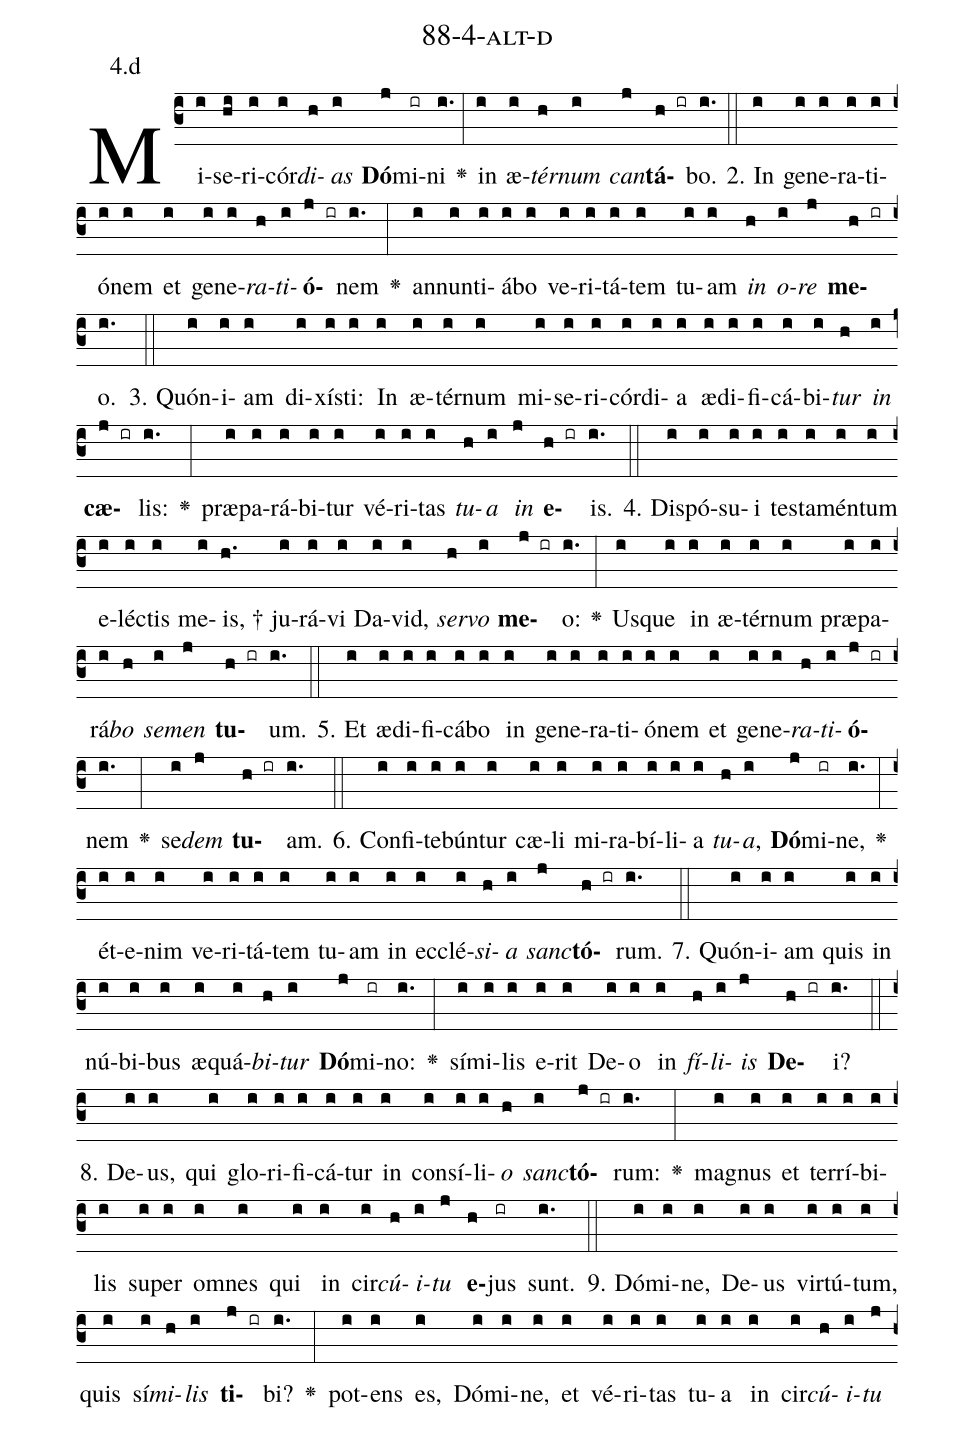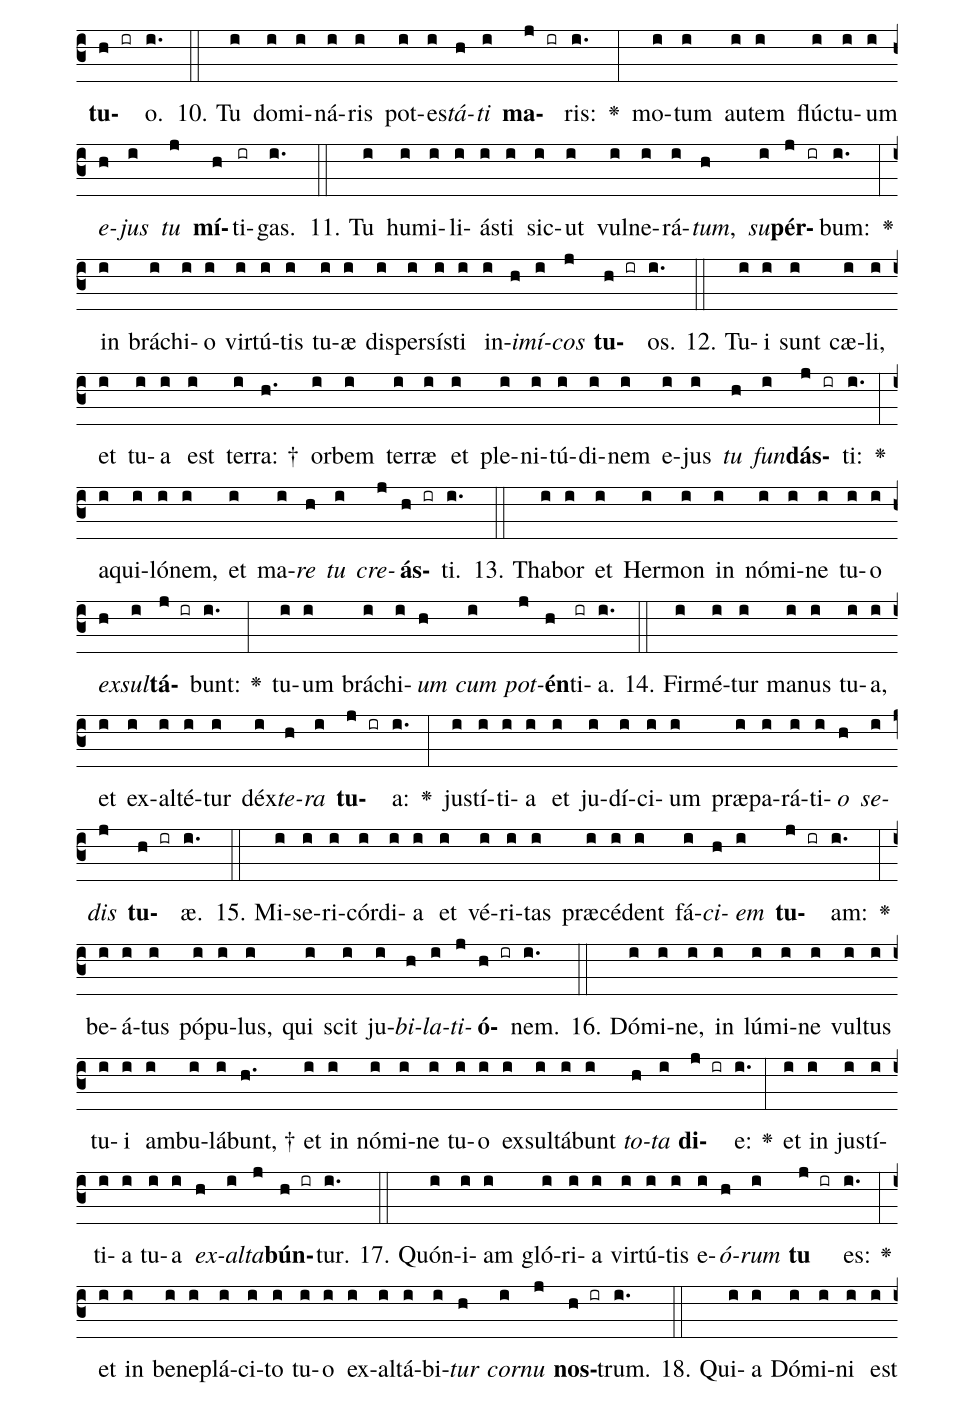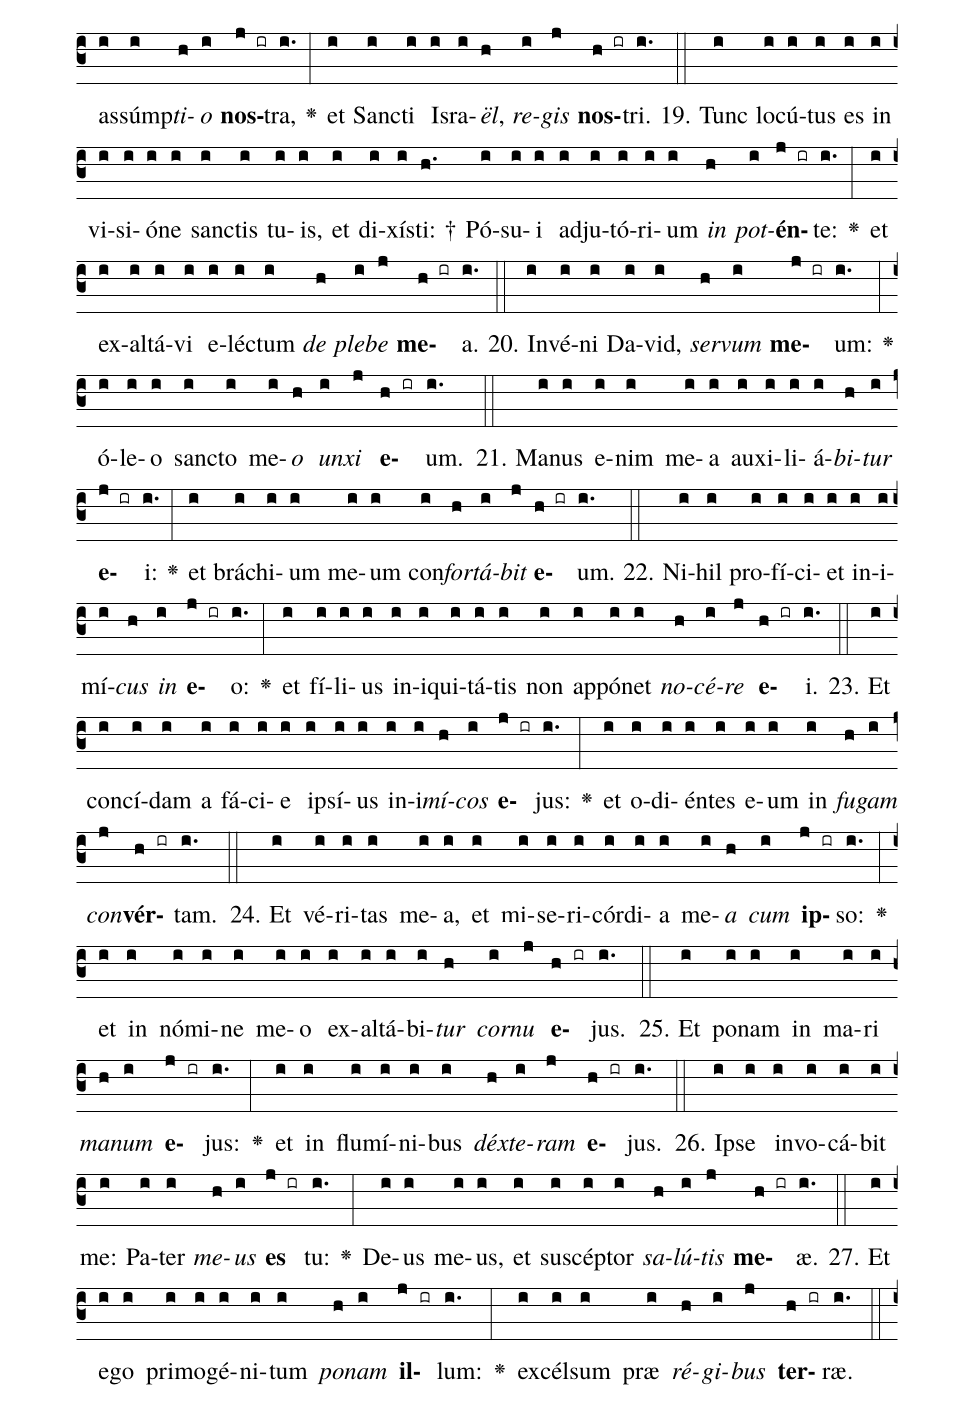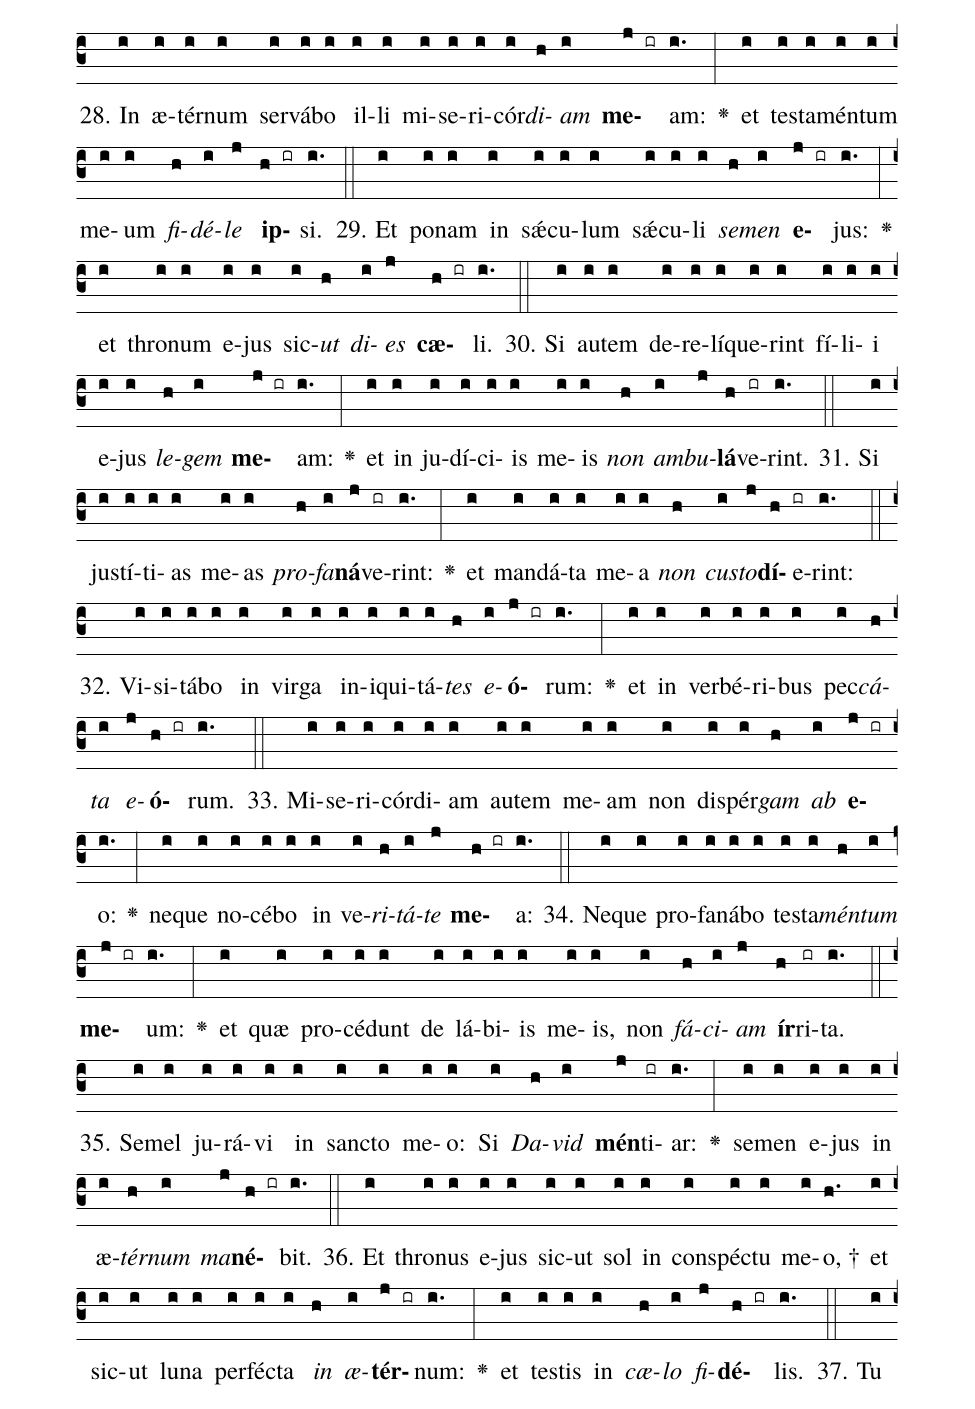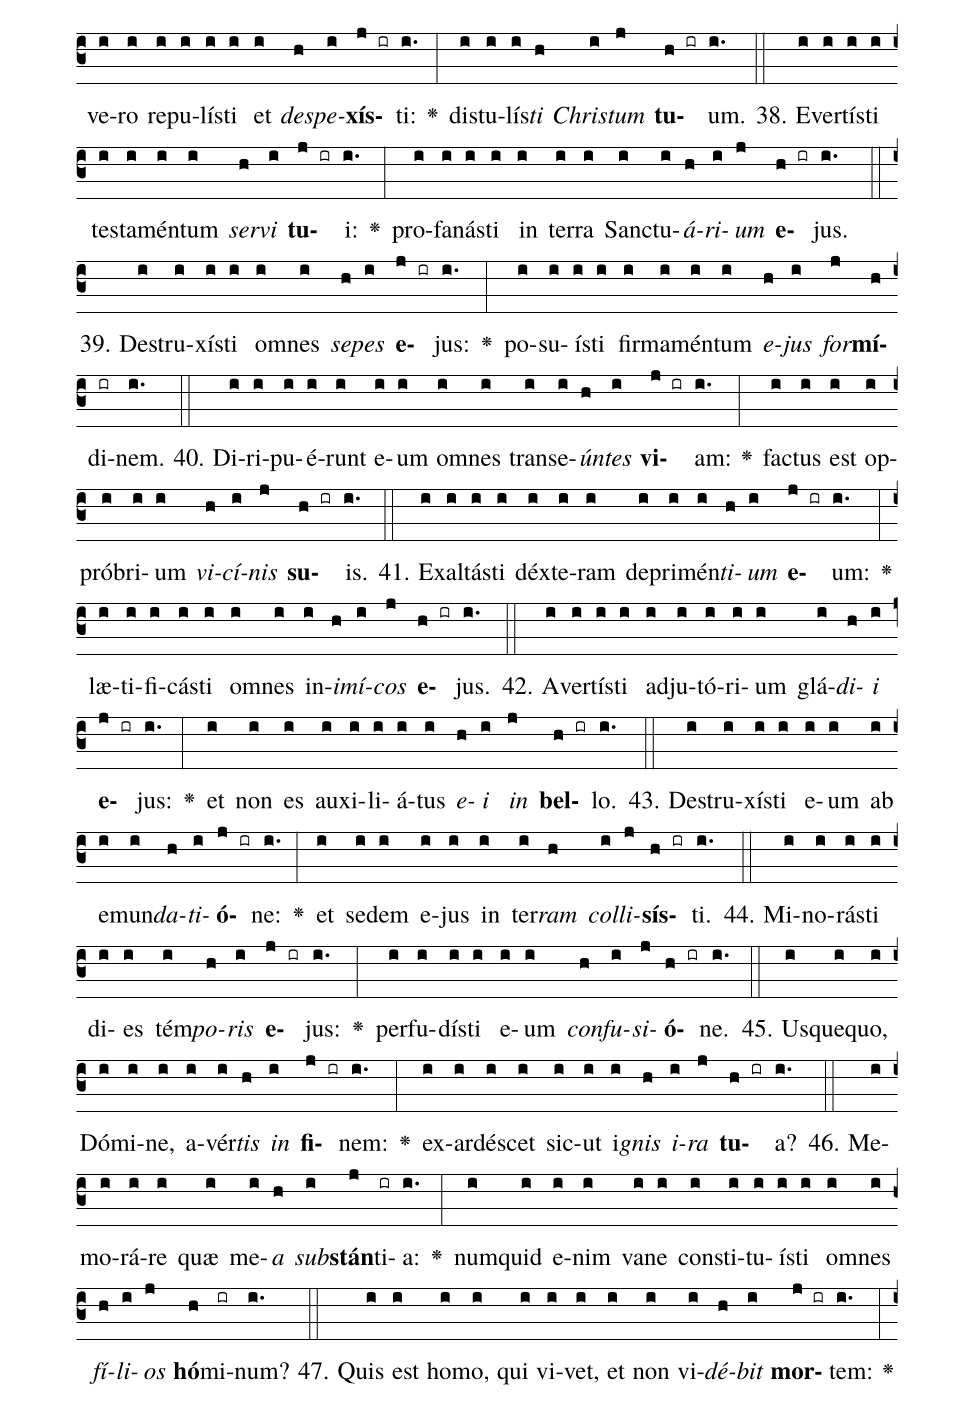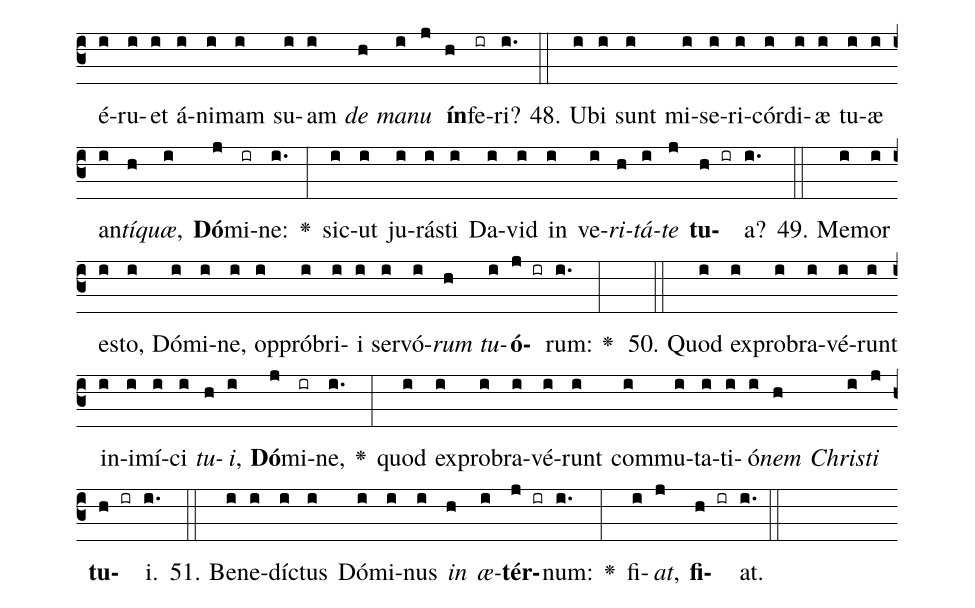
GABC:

name: 88-4-alt-d;
annotation: 4.d;
%%
(c3)Mi(i)se(hi)ri(i)cór(i)<i>di</i>(h)<i>as</i>(i) <b>Dó</b>(j)mi(ir)ni(i.) <v>\greheightstar</v>(:) in(i) æ(i)<i>tér</i>(h)<i>num</i>(i) <i>can</i>(j)<b>tá</b>(h ir)bo.(i.) (::)
2. In(i) ge(i)ne(i)ra(i)ti(i)ó(i)nem(i) et(i) ge(i)ne(i)<i>ra</i>(h)<i>ti</i>(i)<b>ó</b>(j ir)nem(i.) <v>\greheightstar</v>(:) an(i)nun(i)ti(i)á(i)bo(i) ve(i)ri(i)tá(i)tem(i) tu(i)am(i) <i>in</i>(h) <i>o</i>(i)<i>re</i>(j) <b>me</b>(h ir)o.(i.) (::)
3. Quón(i)i(i)am(i) di(i)xís(i)ti:(i) In(i) æ(i)tér(i)num(i) mi(i)se(i)ri(i)cór(i)di(i)a(i) æ(i)di(i)fi(i)cá(i)bi(i)<i>tur</i>(h) <i>in</i>(i) <b>cæ</b>(j ir)lis:(i.) <v>\greheightstar</v>(:) præ(i)pa(i)rá(i)bi(i)tur(i) vé(i)ri(i)tas(i) <i>tu</i>(h)<i>a</i>(i) <i>in</i>(j) <b>e</b>(h ir)is.(i.) (::)
4. Dis(i)pó(i)su(i)i(i) tes(i)ta(i)mén(i)tum(i) e(i)léc(i)tis(i) me(i)is, †(h.) ju(i)rá(i)vi(i) Da(i)vid,(i) <i>ser</i>(h)<i>vo</i>(i) <b>me</b>(j ir)o:(i.) <v>\greheightstar</v>(:) Us(i)que(i) in(i) æ(i)tér(i)num(i) præ(i)pa(i)rá(i)<i>bo</i>(h) <i>se</i>(i)<i>men</i>(j) <b>tu</b>(h ir)um.(i.) (::)
5. Et(i) æ(i)di(i)fi(i)cá(i)bo(i) in(i) ge(i)ne(i)ra(i)ti(i)ó(i)nem(i) et(i) ge(i)ne(i)<i>ra</i>(h)<i>ti</i>(i)<b>ó</b>(j ir)nem(i.) <v>\greheightstar</v>(:) se(i)<i>dem</i>(j) <b>tu</b>(h ir)am.(i.) (::)
6. Con(i)fi(i)te(i)bún(i)tur(i) cæ(i)li(i) mi(i)ra(i)bí(i)li(i)a(i) <i>tu</i>(h)<i>a</i>,(i) <b>Dó</b>(j)mi(ir)ne,(i.) <v>\greheightstar</v>(:) ét(i)e(i)nim(i) ve(i)ri(i)tá(i)tem(i) tu(i)am(i) in(i) ec(i)clé(i)<i>si</i>(h)<i>a</i>(i) <i>sanc</i>(j)<b>tó</b>(h ir)rum.(i.) (::)
7. Quón(i)i(i)am(i) quis(i) in(i) nú(i)bi(i)bus(i) æ(i)quá(i)<i>bi</i>(h)<i>tur</i>(i) <b>Dó</b>(j)mi(ir)no:(i.) <v>\greheightstar</v>(:) sí(i)mi(i)lis(i) e(i)rit(i) De(i)o(i) in(i) <i>fí</i>(h)<i>li</i>(i)<i>is</i>(j) <b>De</b>(h ir)i?(i.) (::)
8. De(i)us,(i) qui(i) glo(i)ri(i)fi(i)cá(i)tur(i) in(i) con(i)sí(i)li(i)<i>o</i>(h) <i>sanc</i>(i)<b>tó</b>(j ir)rum:(i.) <v>\greheightstar</v>(:) ma(i)gnus(i) et(i) ter(i)rí(i)bi(i)lis(i) su(i)per(i) om(i)nes(i) qui(i) in(i) cir(i)<i>cú</i>(h)<i>i</i>(i)<i>tu</i>(j) <b>e</b>(h)jus(ir) sunt.(i.) (::)
9. Dó(i)mi(i)ne,(i) De(i)us(i) vir(i)tú(i)tum,(i) quis(i) sí(i)<i>mi</i>(h)<i>lis</i>(i) <b>ti</b>(j ir)bi?(i.) <v>\greheightstar</v>(:) pot(i)ens(i) es,(i) Dó(i)mi(i)ne,(i) et(i) vé(i)ri(i)tas(i) tu(i)a(i) in(i) cir(i)<i>cú</i>(h)<i>i</i>(i)<i>tu</i>(j) <b>tu</b>(h ir)o.(i.) (::)
10. Tu(i) do(i)mi(i)ná(i)ris(i) pot(i)es(i)<i>tá</i>(h)<i>ti</i>(i) <b>ma</b>(j ir)ris:(i.) <v>\greheightstar</v>(:) mo(i)tum(i) au(i)tem(i) flúc(i)tu(i)um(i) <i>e</i>(h)<i>jus</i>(i) <i>tu</i>(j) <b>mí</b>(h)ti(ir)gas.(i.) (::)
11. Tu(i) hu(i)mi(i)li(i)ás(i)ti(i) sic(i)ut(i) vul(i)ne(i)rá(i)<i>tum</i>,(h) <i>su</i>(i)<b>pér</b>(j ir)bum:(i.) <v>\greheightstar</v>(:) in(i) brá(i)chi(i)o(i) vir(i)tú(i)tis(i) tu(i)æ(i) di(i)sper(i)sís(i)ti(i) in(i)<i>i</i>(h)<i>mí</i>(i)<i>cos</i>(j) <b>tu</b>(h ir)os.(i.) (::)
12. Tu(i)i(i) sunt(i) cæ(i)li,(i) et(i) tu(i)a(i) est(i) ter(i)ra: †(h.) or(i)bem(i) ter(i)ræ(i) et(i) ple(i)ni(i)tú(i)di(i)nem(i) e(i)jus(i) <i>tu</i>(h) <i>fun</i>(i)<b>dás</b>(j ir)ti:(i.) <v>\greheightstar</v>(:) a(i)qui(i)ló(i)nem,(i) et(i) ma(i)<i>re</i>(h) <i>tu</i>(i) <i>cre</i>(j)<b>ás</b>(h ir)ti.(i.) (::)
13. Tha(i)bor(i) et(i) Her(i)mon(i) in(i) nó(i)mi(i)ne(i) tu(i)o(i) <i>ex</i>(h)<i>sul</i>(i)<b>tá</b>(j ir)bunt:(i.) <v>\greheightstar</v>(:) tu(i)um(i) brá(i)chi(i)<i>um</i>(h) <i>cum</i>(i) <i>pot</i>(j)<b>én</b>(h)ti(ir)a.(i.) (::)
14. Fir(i)mé(i)tur(i) ma(i)nus(i) tu(i)a,(i) et(i) ex(i)al(i)té(i)tur(i) déx(i)<i>te</i>(h)<i>ra</i>(i) <b>tu</b>(j ir)a:(i.) <v>\greheightstar</v>(:) jus(i)tí(i)ti(i)a(i) et(i) ju(i)dí(i)ci(i)um(i) præ(i)pa(i)rá(i)ti(i)<i>o</i>(h) <i>se</i>(i)<i>dis</i>(j) <b>tu</b>(h ir)æ.(i.) (::)
15. Mi(i)se(i)ri(i)cór(i)di(i)a(i) et(i) vé(i)ri(i)tas(i) præ(i)cé(i)dent(i) fá(i)<i>ci</i>(h)<i>em</i>(i) <b>tu</b>(j ir)am:(i.) <v>\greheightstar</v>(:) be(i)á(i)tus(i) pó(i)pu(i)lus,(i) qui(i) scit(i) ju(i)<i>bi</i>(h)<i>la</i>(i)<i>ti</i>(j)<b>ó</b>(h ir)nem.(i.) (::)
16. Dó(i)mi(i)ne,(i) in(i) lú(i)mi(i)ne(i) vul(i)tus(i) tu(i)i(i) am(i)bu(i)lá(i)bunt, †(h.) et(i) in(i) nó(i)mi(i)ne(i) tu(i)o(i) ex(i)sul(i)tá(i)bunt(i) <i>to</i>(h)<i>ta</i>(i) <b>di</b>(j ir)e:(i.) <v>\greheightstar</v>(:) et(i) in(i) jus(i)tí(i)ti(i)a(i) tu(i)a(i) <i>ex</i>(h)<i>al</i>(i)<i>ta</i>(j)<b>bún</b>(h ir)tur.(i.) (::)
17. Quón(i)i(i)am(i) gló(i)ri(i)a(i) vir(i)tú(i)tis(i) e(i)<i>ó</i>(h)<i>rum</i>(i) <b>tu</b>(j ir) es:(i.) <v>\greheightstar</v>(:) et(i) in(i) be(i)ne(i)plá(i)ci(i)to(i) tu(i)o(i) ex(i)al(i)tá(i)bi(i)<i>tur</i>(h) <i>cor</i>(i)<i>nu</i>(j) <b>nos</b>(h ir)trum.(i.) (::)
18. Qui(i)a(i) Dó(i)mi(i)ni(i) est(i) as(i)súmp(i)<i>ti</i>(h)<i>o</i>(i) <b>nos</b>(j ir)tra,(i.) <v>\greheightstar</v>(:) et(i) Sanc(i)ti(i) Is(i)ra(i)<i>ël</i>,(h) <i>re</i>(i)<i>gis</i>(j) <b>nos</b>(h ir)tri.(i.) (::)
19. Tunc(i) lo(i)cú(i)tus(i) es(i) in(i) vi(i)si(i)ó(i)ne(i) sanc(i)tis(i) tu(i)is,(i) et(i) di(i)xís(i)ti: †(h.) Pó(i)su(i)i(i) ad(i)ju(i)tó(i)ri(i)um(i) <i>in</i>(h) <i>pot</i>(i)<b>én</b>(j ir)te:(i.) <v>\greheightstar</v>(:) et(i) ex(i)al(i)tá(i)vi(i) e(i)léc(i)tum(i) <i>de</i>(h) <i>ple</i>(i)<i>be</i>(j) <b>me</b>(h ir)a.(i.) (::)
20. In(i)vé(i)ni(i) Da(i)vid,(i) <i>ser</i>(h)<i>vum</i>(i) <b>me</b>(j ir)um:(i.) <v>\greheightstar</v>(:) ó(i)le(i)o(i) sanc(i)to(i) me(i)<i>o</i>(h) <i>un</i>(i)<i>xi</i>(j) <b>e</b>(h ir)um.(i.) (::)
21. Ma(i)nus(i) e(i)nim(i) me(i)a(i) au(i)xi(i)li(i)á(i)<i>bi</i>(h)<i>tur</i>(i) <b>e</b>(j ir)i:(i.) <v>\greheightstar</v>(:) et(i) brá(i)chi(i)um(i) me(i)um(i) con(i)<i>for</i>(h)<i>tá</i>(i)<i>bit</i>(j) <b>e</b>(h ir)um.(i.) (::)
22. Ni(i)hil(i) pro(i)fí(i)ci(i)et(i) in(i)i(i)mí(i)<i>cus</i>(h) <i>in</i>(i) <b>e</b>(j ir)o:(i.) <v>\greheightstar</v>(:) et(i) fí(i)li(i)us(i) in(i)i(i)qui(i)tá(i)tis(i) non(i) ap(i)pó(i)net(i) <i>no</i>(h)<i>cé</i>(i)<i>re</i>(j) <b>e</b>(h ir)i.(i.) (::)
23. Et(i) con(i)cí(i)dam(i) a(i) fá(i)ci(i)e(i) ip(i)sí(i)us(i) in(i)i(i)<i>mí</i>(h)<i>cos</i>(i) <b>e</b>(j ir)jus:(i.) <v>\greheightstar</v>(:) et(i) o(i)di(i)én(i)tes(i) e(i)um(i) in(i) <i>fu</i>(h)<i>gam</i>(i) <i>con</i>(j)<b>vér</b>(h ir)tam.(i.) (::)
24. Et(i) vé(i)ri(i)tas(i) me(i)a,(i) et(i) mi(i)se(i)ri(i)cór(i)di(i)a(i) me(i)<i>a</i>(h) <i>cum</i>(i) <b>ip</b>(j ir)so:(i.) <v>\greheightstar</v>(:) et(i) in(i) nó(i)mi(i)ne(i) me(i)o(i) ex(i)al(i)tá(i)bi(i)<i>tur</i>(h) <i>cor</i>(i)<i>nu</i>(j) <b>e</b>(h ir)jus.(i.) (::)
25. Et(i) po(i)nam(i) in(i) ma(i)ri(i) <i>ma</i>(h)<i>num</i>(i) <b>e</b>(j ir)jus:(i.) <v>\greheightstar</v>(:) et(i) in(i) flu(i)mí(i)ni(i)bus(i) <i>déx</i>(h)<i>te</i>(i)<i>ram</i>(j) <b>e</b>(h ir)jus.(i.) (::)
26. Ip(i)se(i) in(i)vo(i)cá(i)bit(i) me:(i) Pa(i)ter(i) <i>me</i>(h)<i>us</i>(i) <b>es</b>(j ir) tu:(i.) <v>\greheightstar</v>(:) De(i)us(i) me(i)us,(i) et(i) su(i)scép(i)tor(i) <i>sa</i>(h)<i>lú</i>(i)<i>tis</i>(j) <b>me</b>(h ir)æ.(i.) (::)
27. Et(i) e(i)go(i) pri(i)mo(i)gé(i)ni(i)tum(i) <i>po</i>(h)<i>nam</i>(i) <b>il</b>(j ir)lum:(i.) <v>\greheightstar</v>(:) ex(i)cél(i)sum(i) præ(i) <i>ré</i>(h)<i>gi</i>(i)<i>bus</i>(j) <b>ter</b>(h ir)ræ.(i.) (::)
28. In(i) æ(i)tér(i)num(i) ser(i)vá(i)bo(i) il(i)li(i) mi(i)se(i)ri(i)cór(i)<i>di</i>(h)<i>am</i>(i) <b>me</b>(j ir)am:(i.) <v>\greheightstar</v>(:) et(i) tes(i)ta(i)mén(i)tum(i) me(i)um(i) <i>fi</i>(h)<i>dé</i>(i)<i>le</i>(j) <b>ip</b>(h ir)si.(i.) (::)
29. Et(i) po(i)nam(i) in(i) sǽ(i)cu(i)lum(i) sǽ(i)cu(i)li(i) <i>se</i>(h)<i>men</i>(i) <b>e</b>(j ir)jus:(i.) <v>\greheightstar</v>(:) et(i) thro(i)num(i) e(i)jus(i) sic(i)<i>ut</i>(h) <i>di</i>(i)<i>es</i>(j) <b>cæ</b>(h ir)li.(i.) (::)
30. Si(i) au(i)tem(i) de(i)re(i)lí(i)que(i)rint(i) fí(i)li(i)i(i) e(i)jus(i) <i>le</i>(h)<i>gem</i>(i) <b>me</b>(j ir)am:(i.) <v>\greheightstar</v>(:) et(i) in(i) ju(i)dí(i)ci(i)is(i) me(i)is(i) <i>non</i>(h) <i>am</i>(i)<i>bu</i>(j)<b>lá</b>(h)ve(ir)rint.(i.) (::)
31. Si(i) jus(i)tí(i)ti(i)as(i) me(i)as(i) <i>pro</i>(h)<i>fa</i>(i)<b>ná</b>(j)ve(ir)rint:(i.) <v>\greheightstar</v>(:) et(i) man(i)dá(i)ta(i) me(i)a(i) <i>non</i>(h) <i>cus</i>(i)<i>to</i>(j)<b>dí</b>(h)e(ir)rint:(i.) (::)
32. Vi(i)si(i)tá(i)bo(i) in(i) vir(i)ga(i) in(i)i(i)qui(i)tá(i)<i>tes</i>(h) <i>e</i>(i)<b>ó</b>(j ir)rum:(i.) <v>\greheightstar</v>(:) et(i) in(i) ver(i)bé(i)ri(i)bus(i) pec(i)<i>cá</i>(h)<i>ta</i>(i) <i>e</i>(j)<b>ó</b>(h ir)rum.(i.) (::)
33. Mi(i)se(i)ri(i)cór(i)di(i)am(i) au(i)tem(i) me(i)am(i) non(i) di(i)spér(i)<i>gam</i>(h) <i>ab</i>(i) <b>e</b>(j ir)o:(i.) <v>\greheightstar</v>(:) ne(i)que(i) no(i)cé(i)bo(i) in(i) ve(i)<i>ri</i>(h)<i>tá</i>(i)<i>te</i>(j) <b>me</b>(h ir)a:(i.) (::)
34. Ne(i)que(i) pro(i)fa(i)ná(i)bo(i) tes(i)ta(i)<i>mén</i>(h)<i>tum</i>(i) <b>me</b>(j ir)um:(i.) <v>\greheightstar</v>(:) et(i) quæ(i) pro(i)cé(i)dunt(i) de(i) lá(i)bi(i)is(i) me(i)is,(i) non(i) <i>fá</i>(h)<i>ci</i>(i)<i>am</i>(j) <b>ír</b>(h)ri(ir)ta.(i.) (::)
35. Se(i)mel(i) ju(i)rá(i)vi(i) in(i) sanc(i)to(i) me(i)o:(i) Si(i) <i>Da</i>(h)<i>vid</i>(i) <b>mén</b>(j)ti(ir)ar:(i.) <v>\greheightstar</v>(:) se(i)men(i) e(i)jus(i) in(i) æ(i)<i>tér</i>(h)<i>num</i>(i) <i>ma</i>(j)<b>né</b>(h ir)bit.(i.) (::)
36. Et(i) thro(i)nus(i) e(i)jus(i) sic(i)ut(i) sol(i) in(i) con(i)spéc(i)tu(i) me(i)o, †(h.) et(i) sic(i)ut(i) lu(i)na(i) per(i)féc(i)ta(i) <i>in</i>(h) <i>æ</i>(i)<b>tér</b>(j ir)num:(i.) <v>\greheightstar</v>(:) et(i) tes(i)tis(i) in(i) <i>cæ</i>(h)<i>lo</i>(i) <i>fi</i>(j)<b>dé</b>(h ir)lis.(i.) (::)
37. Tu(i) ve(i)ro(i) re(i)pu(i)lís(i)ti(i) et(i) <i>de</i>(h)<i>spe</i>(i)<b>xís</b>(j ir)ti:(i.) <v>\greheightstar</v>(:) dis(i)tu(i)lís(i)<i>ti</i>(h) <i>Chris</i>(i)<i>tum</i>(j) <b>tu</b>(h ir)um.(i.) (::)
38. E(i)ver(i)tís(i)ti(i) tes(i)ta(i)mén(i)tum(i) <i>ser</i>(h)<i>vi</i>(i) <b>tu</b>(j ir)i:(i.) <v>\greheightstar</v>(:) pro(i)fa(i)nás(i)ti(i) in(i) ter(i)ra(i) Sanc(i)tu(i)<i>á</i>(h)<i>ri</i>(i)<i>um</i>(j) <b>e</b>(h ir)jus.(i.) (::)
39. De(i)stru(i)xís(i)ti(i) om(i)nes(i) <i>se</i>(h)<i>pes</i>(i) <b>e</b>(j ir)jus:(i.) <v>\greheightstar</v>(:) po(i)su(i)ís(i)ti(i) fir(i)ma(i)mén(i)tum(i) <i>e</i>(h)<i>jus</i>(i) <i>for</i>(j)<b>mí</b>(h)di(ir)nem.(i.) (::)
40. Di(i)ri(i)pu(i)é(i)runt(i) e(i)um(i) om(i)nes(i) trans(i)e(i)<i>ún</i>(h)<i>tes</i>(i) <b>vi</b>(j ir)am:(i.) <v>\greheightstar</v>(:) fac(i)tus(i) est(i) op(i)pró(i)bri(i)um(i) <i>vi</i>(h)<i>cí</i>(i)<i>nis</i>(j) <b>su</b>(h ir)is.(i.) (::)
41. Ex(i)al(i)tás(i)ti(i) déx(i)te(i)ram(i) de(i)pri(i)mén(i)<i>ti</i>(h)<i>um</i>(i) <b>e</b>(j ir)um:(i.) <v>\greheightstar</v>(:) læ(i)ti(i)fi(i)cás(i)ti(i) om(i)nes(i) in(i)<i>i</i>(h)<i>mí</i>(i)<i>cos</i>(j) <b>e</b>(h ir)jus.(i.) (::)
42. A(i)ver(i)tís(i)ti(i) ad(i)ju(i)tó(i)ri(i)um(i) glá(i)<i>di</i>(h)<i>i</i>(i) <b>e</b>(j ir)jus:(i.) <v>\greheightstar</v>(:) et(i) non(i) es(i) au(i)xi(i)li(i)á(i)tus(i) <i>e</i>(h)<i>i</i>(i) <i>in</i>(j) <b>bel</b>(h ir)lo.(i.) (::)
43. De(i)stru(i)xís(i)ti(i) e(i)um(i) ab(i) e(i)mun(i)<i>da</i>(h)<i>ti</i>(i)<b>ó</b>(j ir)ne:(i.) <v>\greheightstar</v>(:) et(i) se(i)dem(i) e(i)jus(i) in(i) ter(i)<i>ram</i>(h) <i>col</i>(i)<i>li</i>(j)<b>sís</b>(h ir)ti.(i.) (::)
44. Mi(i)no(i)rás(i)ti(i) di(i)es(i) tém(i)<i>po</i>(h)<i>ris</i>(i) <b>e</b>(j ir)jus:(i.) <v>\greheightstar</v>(:) per(i)fu(i)dís(i)ti(i) e(i)um(i) <i>con</i>(h)<i>fu</i>(i)<i>si</i>(j)<b>ó</b>(h ir)ne.(i.) (::)
45. Us(i)que(i)quo,(i) Dó(i)mi(i)ne,(i) a(i)vér(i)<i>tis</i>(h) <i>in</i>(i) <b>fi</b>(j ir)nem:(i.) <v>\greheightstar</v>(:) ex(i)ar(i)dé(i)scet(i) sic(i)ut(i) i(i)<i>gnis</i>(h) <i>i</i>(i)<i>ra</i>(j) <b>tu</b>(h ir)a?(i.) (::)
46. Me(i)mo(i)rá(i)re(i) quæ(i) me(i)<i>a</i>(h) <i>sub</i>(i)<b>stán</b>(j)ti(ir)a:(i.) <v>\greheightstar</v>(:) num(i)quid(i) e(i)nim(i) va(i)ne(i) con(i)sti(i)tu(i)ís(i)ti(i) om(i)nes(i) <i>fí</i>(h)<i>li</i>(i)<i>os</i>(j) <b>hó</b>(h)mi(ir)num?(i.) (::)
47. Quis(i) est(i) ho(i)mo,(i) qui(i) vi(i)vet,(i) et(i) non(i) vi(i)<i>dé</i>(h)<i>bit</i>(i) <b>mor</b>(j ir)tem:(i.) <v>\greheightstar</v>(:) é(i)ru(i)et(i) á(i)ni(i)mam(i) su(i)am(i) <i>de</i>(h) <i>ma</i>(i)<i>nu</i>(j) <b>ín</b>(h)fe(ir)ri?(i.) (::)
48. U(i)bi(i) sunt(i) mi(i)se(i)ri(i)cór(i)di(i)æ(i) tu(i)æ(i) an(i)<i>tí</i>(h)<i>quæ</i>,(i) <b>Dó</b>(j)mi(ir)ne:(i.) <v>\greheightstar</v>(:) sic(i)ut(i) ju(i)rás(i)ti(i) Da(i)vid(i) in(i) ve(i)<i>ri</i>(h)<i>tá</i>(i)<i>te</i>(j) <b>tu</b>(h ir)a?(i.) (::)
49. Me(i)mor(i) es(i)to,(i) Dó(i)mi(i)ne,(i) op(i)pró(i)bri(i)i(i) ser(i)vó(i)<i>rum</i>(h) <i>tu</i>(i)<b>ó</b>(j ir)rum:(i.) <v>\greheightstar</v>(:)  (::)
50. Quod(i) ex(i)pro(i)bra(i)vé(i)runt(i) in(i)i(i)mí(i)ci(i) <i>tu</i>(h)<i>i</i>,(i) <b>Dó</b>(j)mi(ir)ne,(i.) <v>\greheightstar</v>(:) quod(i) ex(i)pro(i)bra(i)vé(i)runt(i) com(i)mu(i)ta(i)ti(i)ó(i)<i>nem</i>(h) <i>Chris</i>(i)<i>ti</i>(j) <b>tu</b>(h ir)i.(i.) (::)
51. Be(i)ne(i)díc(i)tus(i) Dó(i)mi(i)nus(i) <i>in</i>(h) <i>æ</i>(i)<b>tér</b>(j ir)num:(i.) <v>\greheightstar</v>(:) fi(i)<i>at</i>,(j) <b>fi</b>(h ir)at.(i.) (::)
